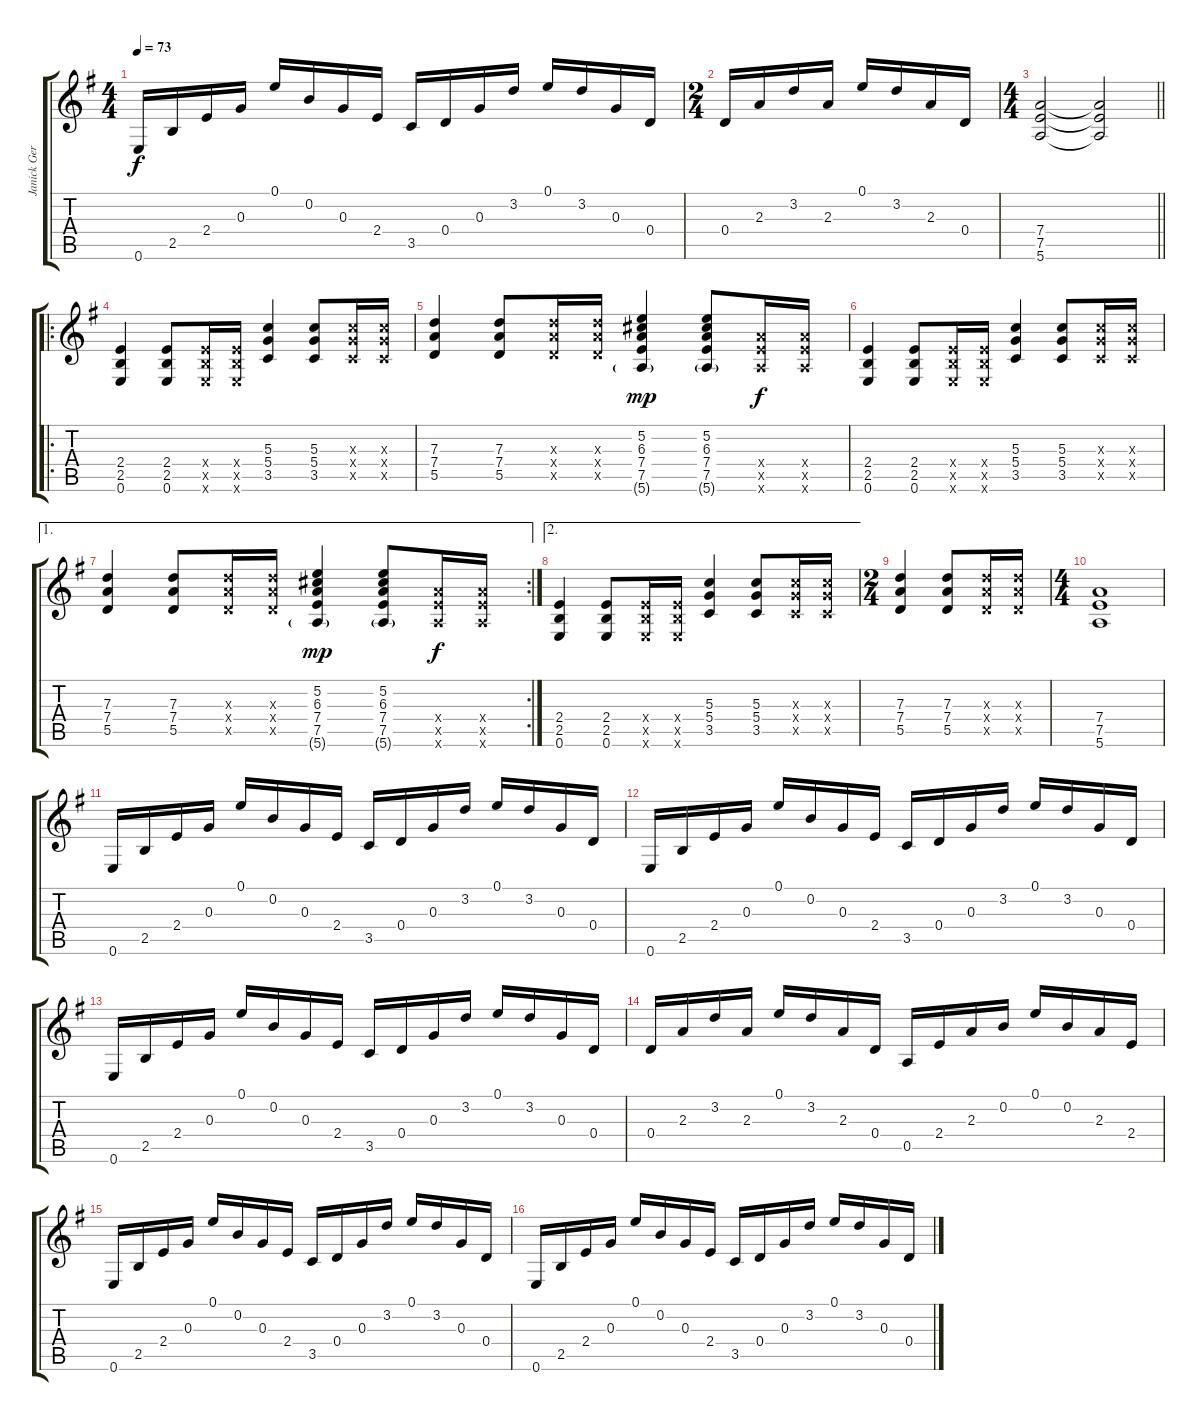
\track ("Janick Gers" "Janick Ger") {instrument distortionguitar}
\staff {score tabs}
\tuning (E4 B3 G3 D3 A2 E2) {hide}
\ts (4 4)
\tempo 73
\clef g2
\ks g
0.6.16{dy f} 2.5.16 2.4.16 0.3.16 0.1.16 0.2.16 0.3.16 2.4.16 3.5.16 0.4.16 0.3.16 3.2.16 0.1.16 3.2.16 0.3.16 0.4.16 |
\ts (2 4)
0.4.16 2.3.16 3.2.16 2.3.16 0.1.16 3.2.16 2.3.16 0.4.16 |
\ts (4 4)
\barLineRight lightlight
(7.4 7.5 5.6).2 (7.4{t} 7.5{t} 5.6{t}).2 |
\ro
(2.4 2.5 0.6).4{instrument distortionguitar} (2.4 2.5 0.6).8 (2.4{x} 2.5{x} 0.6{x}).16 (2.4{x} 2.5{x} 0.6{x}).16 (5.3 5.4 3.5).4 (5.3 5.4 3.5).8 (5.3{x} 5.4{x} 3.5{x}).16 (5.3{x} 5.4{x} 3.5{x}).16 |
(7.3 7.4 5.5).4 (7.3 7.4 5.5).8 (7.3{x} 7.4{x} 5.5{x}).16 (7.3{x} 7.4{x} 5.5{x}).16 (5.2 6.3 7.4 7.5 5.6{g}).4{dy mp} (5.2 6.3 7.4 7.5 5.6{g}).8 (7.4{x} 7.5{x} 5.6{x}).16{dy f} (7.4{x} 7.5{x} 5.6{x}).16 |
(2.4 2.5 0.6).4 (2.4 2.5 0.6).8 (2.4{x} 2.5{x} 0.6{x}).16 (2.4{x} 2.5{x} 0.6{x}).16 (5.3 5.4 3.5).4 (5.3 5.4 3.5).8 (5.3{x} 5.4{x} 3.5{x}).16 (5.3{x} 5.4{x} 3.5{x}).16 |
\ae 1
\rc 2
(7.3 7.4 5.5).4 (7.3 7.4 5.5).8 (7.3{x} 7.4{x} 5.5{x}).16 (7.3{x} 7.4{x} 5.5{x}).16 (5.2 6.3 7.4 7.5 5.6{g}).4{dy mp} (5.2 6.3 7.4 7.5 5.6{g}).8 (7.4{x} 7.5{x} 5.6{x}).16{dy f} (7.4{x} 7.5{x} 5.6{x}).16 |
\ae 2
(2.4 2.5 0.6).4 (2.4 2.5 0.6).8 (2.4{x} 2.5{x} 0.6{x}).16 (2.4{x} 2.5{x} 0.6{x}).16 (5.3 5.4 3.5).4 (5.3 5.4 3.5).8 (5.3{x} 5.4{x} 3.5{x}).16 (5.3{x} 5.4{x} 3.5{x}).16 |
\ts (2 4)
(7.3 7.4 5.5).4 (7.3 7.4 5.5).8 (7.3{x} 7.4{x} 5.5{x}).16 (7.3{x} 7.4{x} 5.5{x}).16 |
\ts (4 4)
(7.4 7.5 5.6).1 |
0.6.16{volume 12 instrument acousticguitarsteel} 2.5.16 2.4.16 0.3.16 0.1.16 0.2.16 0.3.16 2.4.16 3.5.16 0.4.16 0.3.16 3.2.16 0.1.16 3.2.16 0.3.16 0.4.16 |
0.6.16 2.5.16 2.4.16 0.3.16 0.1.16 0.2.16 0.3.16 2.4.16 3.5.16 0.4.16 0.3.16 3.2.16 0.1.16 3.2.16 0.3.16 0.4.16 |
0.6.16 2.5.16 2.4.16 0.3.16 0.1.16 0.2.16 0.3.16 2.4.16 3.5.16 0.4.16 0.3.16 3.2.16 0.1.16 3.2.16 0.3.16 0.4.16 |
0.4.16 2.3.16 3.2.16 2.3.16 0.1.16 3.2.16 2.3.16 0.4.16 0.5.16 2.4.16 2.3.16 0.2.16 0.1.16 0.2.16 2.3.16 2.4.16 |
0.6.16 2.5.16 2.4.16 0.3.16 0.1.16 0.2.16 0.3.16 2.4.16 3.5.16 0.4.16 0.3.16 3.2.16 0.1.16 3.2.16 0.3.16 0.4.16 |
0.6.16 2.5.16 2.4.16 0.3.16 0.1.16 0.2.16 0.3.16 2.4.16 3.5.16 0.4.16 0.3.16 3.2.16 0.1.16 3.2.16 0.3.16 0.4.16
